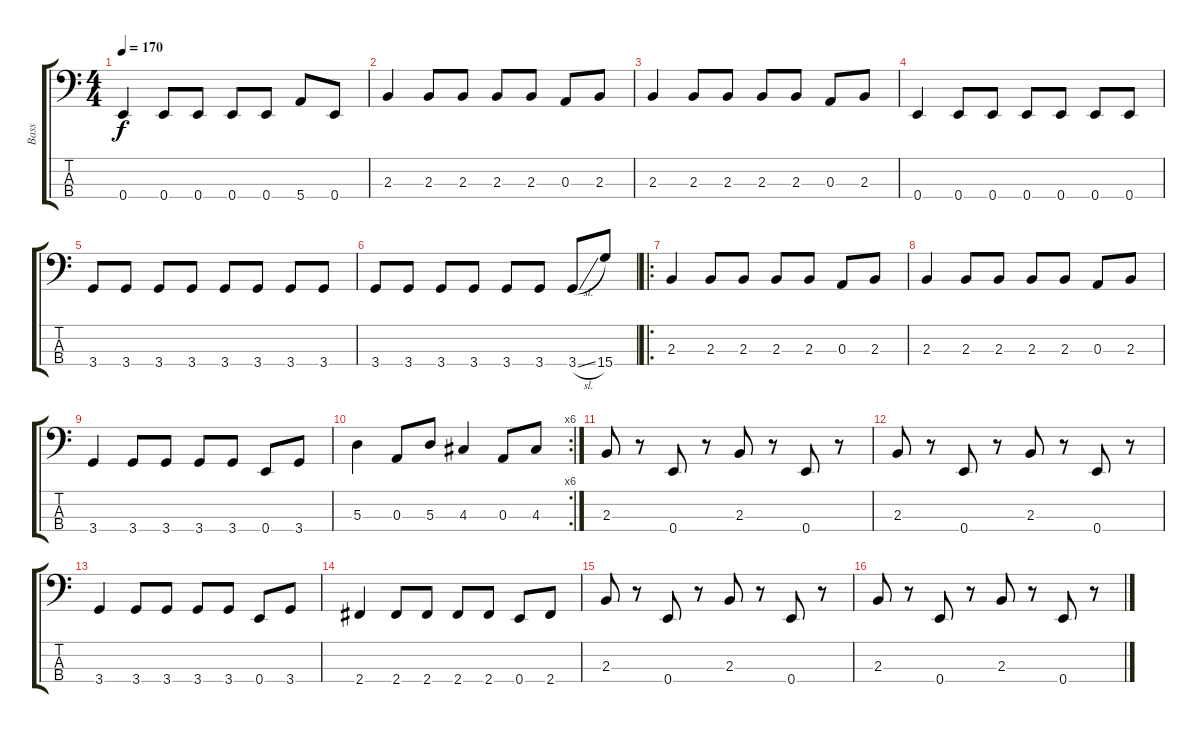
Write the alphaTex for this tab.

\track ("Bass" "Bass") {instrument electricbasspick}
\staff {score tabs}
\tuning (G2 D2 A1 E1) {hide}
\ts (4 4)
\tempo 170
\clef f4
\ks c
0.4.4{dy f} 0.4.8 0.4.8 0.4.8 0.4.8 5.4.8 0.4.8 |
2.3.4 2.3.8 2.3.8 2.3.8 2.3.8 0.3.8 2.3.8 |
2.3.4 2.3.8 2.3.8 2.3.8 2.3.8 0.3.8 2.3.8 |
0.4.4 0.4.8 0.4.8 0.4.8 0.4.8 0.4.8 0.4.8 |
3.4.8 3.4.8 3.4.8 3.4.8 3.4.8 3.4.8 3.4.8 3.4.8 |
3.4.8 3.4.8 3.4.8 3.4.8 3.4.8 3.4.8 3.4{sl}.8 15.4.8 |
\ro
2.3.4 2.3.8 2.3.8 2.3.8 2.3.8 0.3.8 2.3.8 |
2.3.4 2.3.8 2.3.8 2.3.8 2.3.8 0.3.8 2.3.8 |
3.4.4 3.4.8 3.4.8 3.4.8 3.4.8 0.4.8 3.4.8 |
\rc 6
5.3.4 0.3.8 5.3.8 4.3.4 0.3.8 4.3.8 |
2.3.8 r.8 0.4.8 r.8 2.3.8 r.8 0.4.8 r.8 |
2.3.8 r.8 0.4.8 r.8 2.3.8 r.8 0.4.8 r.8 |
3.4.4 3.4.8 3.4.8 3.4.8 3.4.8 0.4.8 3.4.8 |
2.4.4 2.4.8 2.4.8 2.4.8 2.4.8 0.4.8 2.4.8 |
2.3.8 r.8 0.4.8 r.8 2.3.8 r.8 0.4.8 r.8 |
2.3.8 r.8 0.4.8 r.8 2.3.8 r.8 0.4.8 r.8
